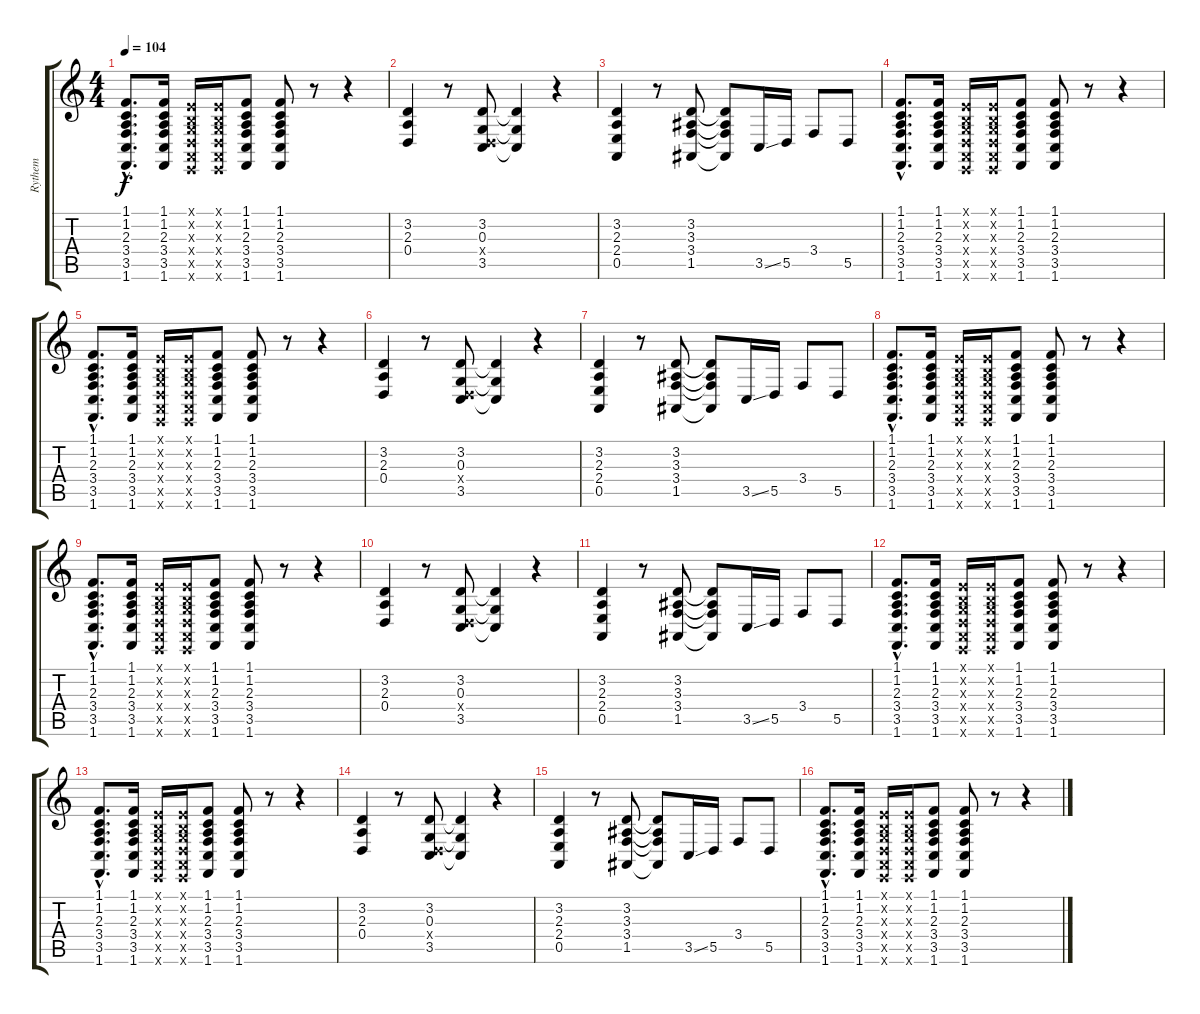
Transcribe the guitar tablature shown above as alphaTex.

\track ("Rythem" "Rythem") {instrument brightacousticpiano}
\staff {score tabs}
\tuning (E4 B3 G3 D3 A2 E2) {hide}
\ts (4 4)
\tempo 104
\clef g2
\ks c
(1.1{hac} 1.2{hac} 2.3{hac} 3.4{hac} 3.5{hac} 1.6{hac}).8{d dy f} (1.1 1.2 2.3 3.4 3.5 1.6).16 (0.1{x} 0.2{x} 0.3{x} 0.4{x} 0.5{x} 0.6{x}).16 (0.1{x} 0.2{x} 0.3{x} 0.4{x} 0.5{x} 0.6{x}).16 (1.1 1.2 2.3 3.4 3.5 1.6).8 (1.1 1.2 2.3 3.4 3.5 1.6).8 r.8 r.4 |
(3.2 2.3 0.4).4 r.8 (3.2 0.3 0.4{x} 3.5).8 (3.2{t} 0.3{t} 3.5{t}).4 r.4 |
(3.2 2.3 2.4 0.5).4 r.8 (3.2 3.3 3.4 1.5).8 (3.2{t} 3.3{t} 3.4{t} 1.5{t}).8 3.5{ss}.16 5.5.16 3.4.8 5.5.8 |
(1.1{hac} 1.2{hac} 2.3{hac} 3.4{hac} 3.5{hac} 1.6{hac}).8{d} (1.1 1.2 2.3 3.4 3.5 1.6).16 (0.1{x} 0.2{x} 0.3{x} 0.4{x} 0.5{x} 0.6{x}).16 (0.1{x} 0.2{x} 0.3{x} 0.4{x} 0.5{x} 0.6{x}).16 (1.1 1.2 2.3 3.4 3.5 1.6).8 (1.1 1.2 2.3 3.4 3.5 1.6).8 r.8 r.4 |
(1.1{hac} 1.2{hac} 2.3{hac} 3.4{hac} 3.5{hac} 1.6{hac}).8{d} (1.1 1.2 2.3 3.4 3.5 1.6).16 (0.1{x} 0.2{x} 0.3{x} 0.4{x} 0.5{x} 0.6{x}).16 (0.1{x} 0.2{x} 0.3{x} 0.4{x} 0.5{x} 0.6{x}).16 (1.1 1.2 2.3 3.4 3.5 1.6).8 (1.1 1.2 2.3 3.4 3.5 1.6).8 r.8 r.4 |
(3.2 2.3 0.4).4 r.8 (3.2 0.3 0.4{x} 3.5).8 (3.2{t} 0.3{t} 3.5{t}).4 r.4 |
(3.2 2.3 2.4 0.5).4 r.8 (3.2 3.3 3.4 1.5).8 (3.2{t} 3.3{t} 3.4{t} 1.5{t}).8 3.5{ss}.16 5.5.16 3.4.8 5.5.8 |
(1.1{hac} 1.2{hac} 2.3{hac} 3.4{hac} 3.5{hac} 1.6{hac}).8{d} (1.1 1.2 2.3 3.4 3.5 1.6).16 (0.1{x} 0.2{x} 0.3{x} 0.4{x} 0.5{x} 0.6{x}).16 (0.1{x} 0.2{x} 0.3{x} 0.4{x} 0.5{x} 0.6{x}).16 (1.1 1.2 2.3 3.4 3.5 1.6).8 (1.1 1.2 2.3 3.4 3.5 1.6).8 r.8 r.4 |
(1.1{hac} 1.2{hac} 2.3{hac} 3.4{hac} 3.5{hac} 1.6{hac}).8{d} (1.1 1.2 2.3 3.4 3.5 1.6).16 (0.1{x} 0.2{x} 0.3{x} 0.4{x} 0.5{x} 0.6{x}).16 (0.1{x} 0.2{x} 0.3{x} 0.4{x} 0.5{x} 0.6{x}).16 (1.1 1.2 2.3 3.4 3.5 1.6).8 (1.1 1.2 2.3 3.4 3.5 1.6).8 r.8 r.4 |
(3.2 2.3 0.4).4 r.8 (3.2 0.3 0.4{x} 3.5).8 (3.2{t} 0.3{t} 3.5{t}).4 r.4 |
(3.2 2.3 2.4 0.5).4 r.8 (3.2 3.3 3.4 1.5).8 (3.2{t} 3.3{t} 3.4{t} 1.5{t}).8 3.5{ss}.16 5.5.16 3.4.8 5.5.8 |
(1.1{hac} 1.2{hac} 2.3{hac} 3.4{hac} 3.5{hac} 1.6{hac}).8{d} (1.1 1.2 2.3 3.4 3.5 1.6).16 (0.1{x} 0.2{x} 0.3{x} 0.4{x} 0.5{x} 0.6{x}).16 (0.1{x} 0.2{x} 0.3{x} 0.4{x} 0.5{x} 0.6{x}).16 (1.1 1.2 2.3 3.4 3.5 1.6).8 (1.1 1.2 2.3 3.4 3.5 1.6).8 r.8 r.4 |
(1.1{hac} 1.2{hac} 2.3{hac} 3.4{hac} 3.5{hac} 1.6{hac}).8{d} (1.1 1.2 2.3 3.4 3.5 1.6).16 (0.1{x} 0.2{x} 0.3{x} 0.4{x} 0.5{x} 0.6{x}).16 (0.1{x} 0.2{x} 0.3{x} 0.4{x} 0.5{x} 0.6{x}).16 (1.1 1.2 2.3 3.4 3.5 1.6).8 (1.1 1.2 2.3 3.4 3.5 1.6).8 r.8 r.4 |
(3.2 2.3 0.4).4 r.8 (3.2 0.3 0.4{x} 3.5).8 (3.2{t} 0.3{t} 3.5{t}).4 r.4 |
(3.2 2.3 2.4 0.5).4 r.8 (3.2 3.3 3.4 1.5).8 (3.2{t} 3.3{t} 3.4{t} 1.5{t}).8 3.5{ss}.16 5.5.16 3.4.8 5.5.8 |
(1.1{hac} 1.2{hac} 2.3{hac} 3.4{hac} 3.5{hac} 1.6{hac}).8{d} (1.1 1.2 2.3 3.4 3.5 1.6).16 (0.1{x} 0.2{x} 0.3{x} 0.4{x} 0.5{x} 0.6{x}).16 (0.1{x} 0.2{x} 0.3{x} 0.4{x} 0.5{x} 0.6{x}).16 (1.1 1.2 2.3 3.4 3.5 1.6).8 (1.1 1.2 2.3 3.4 3.5 1.6).8 r.8 r.4
